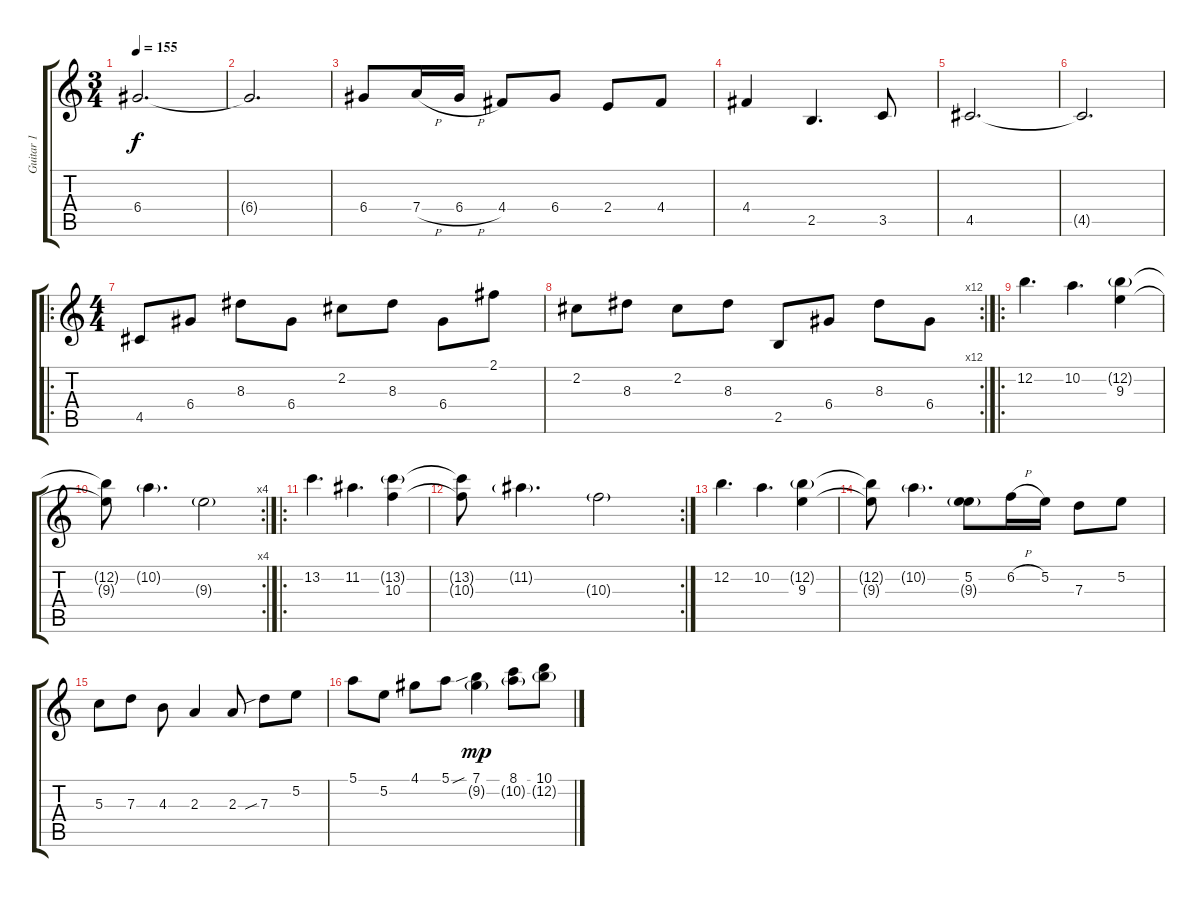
\track ("Guitar 1" "Guitar 1") {instrument electricguitarjazz}
\staff {score tabs}
\tuning (E4 B3 G3 D3 A2 E2) {hide}
\ts (3 4)
\tempo 155
\clef g2
\ks c
6.4.2{d dy f} |
6.4{t}.2{d} |
6.4.8 7.4{h}.16 6.4{h}.16 4.4.8 6.4.8 2.4.8 4.4.8 |
4.4.4 2.5.4{d} 3.5.8 |
4.5.2{d} |
4.5{t}.2{d} |
\ro
\ts (4 4)
4.5.8 6.4.8 8.3.8 6.4.8 2.2.8 8.3.8 6.4.8 2.1.8 |
\rc 12
2.2.8 8.3.8 2.2.8 8.3.8 2.5.8 6.4.8 8.3.8 6.4.8 |
\ro
12.2.4{d} 10.2.4{d} (12.2{g} 9.3).4 |
\rc 4
(12.2{t} 9.3{t}).8 10.2{g}.4{d} 9.3{g}.2 |
\ro
13.2.4{d} 11.2.4{d} (13.2{g} 10.3).4 |
\rc 2
(13.2{t} 10.3{t}).8 11.2{g}.4{d} 10.3{g}.2 |
12.2.4{d} 10.2.4{d} (12.2{g} 9.3).4 |
(12.2{t} 9.3{t}).8 10.2{g}.4{d} (5.2 9.3{g}).8 6.2{h}.16 5.2.16 7.3.8 5.2.8 |
5.3.8 7.3.8 4.3.8 2.3.4 2.3.8 7.3{sib}.8 5.2.8 |
5.1.8 5.2.8 4.1.8 5.1.8 (7.1{sib} 9.2{g}).4{dy mp} (8.1 10.2{g}).8 (10.1 12.2{g}).8
